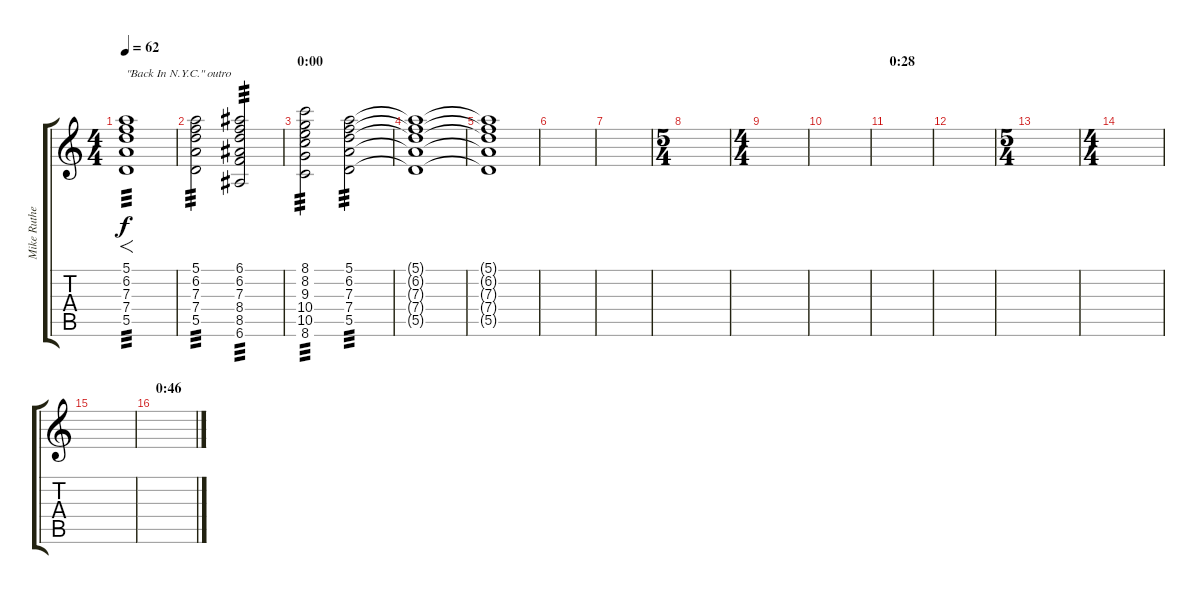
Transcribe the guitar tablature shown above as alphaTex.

\track ("Mike Rutherford (acoustic guitar)" "Mike Ruthe") {instrument acousticguitarnylon}
\staff {score tabs}
\tuning (E4 B3 G3 D3 A2 E2) {hide}
\ts (4 4)
\tempo 62
\clef g2
\ks c
(5.1 6.2 7.3 7.4 5.5).1{f txt "\"Back In N.Y.C.\" outro" tp 3 dy f instrument acousticguitarnylon} |
(5.1 6.2 7.3 7.4 5.5).2{tp 3} (6.1 6.2 7.3 8.4 8.5 6.6).2{tp 3} |
\section ("" "0:00")
(8.1 8.2 9.3 10.4 10.5 8.6).2{tp 3} (5.1 6.2 7.3 7.4 5.5).2{tp 3} |
(5.1{t} 6.2{t} 7.3{t} 7.4{t} 5.5{t}).1{volume 0} |
(5.1{t} 6.2{t} 7.3{t} 7.4{t} 5.5{t}).1 |
|
|
\ts (5 4)
|
\ts (4 4)
|
|
\section ("" "0:28")
|
|
\ts (5 4)
|
\ts (4 4)
|
|
\section ("" "0:46")
